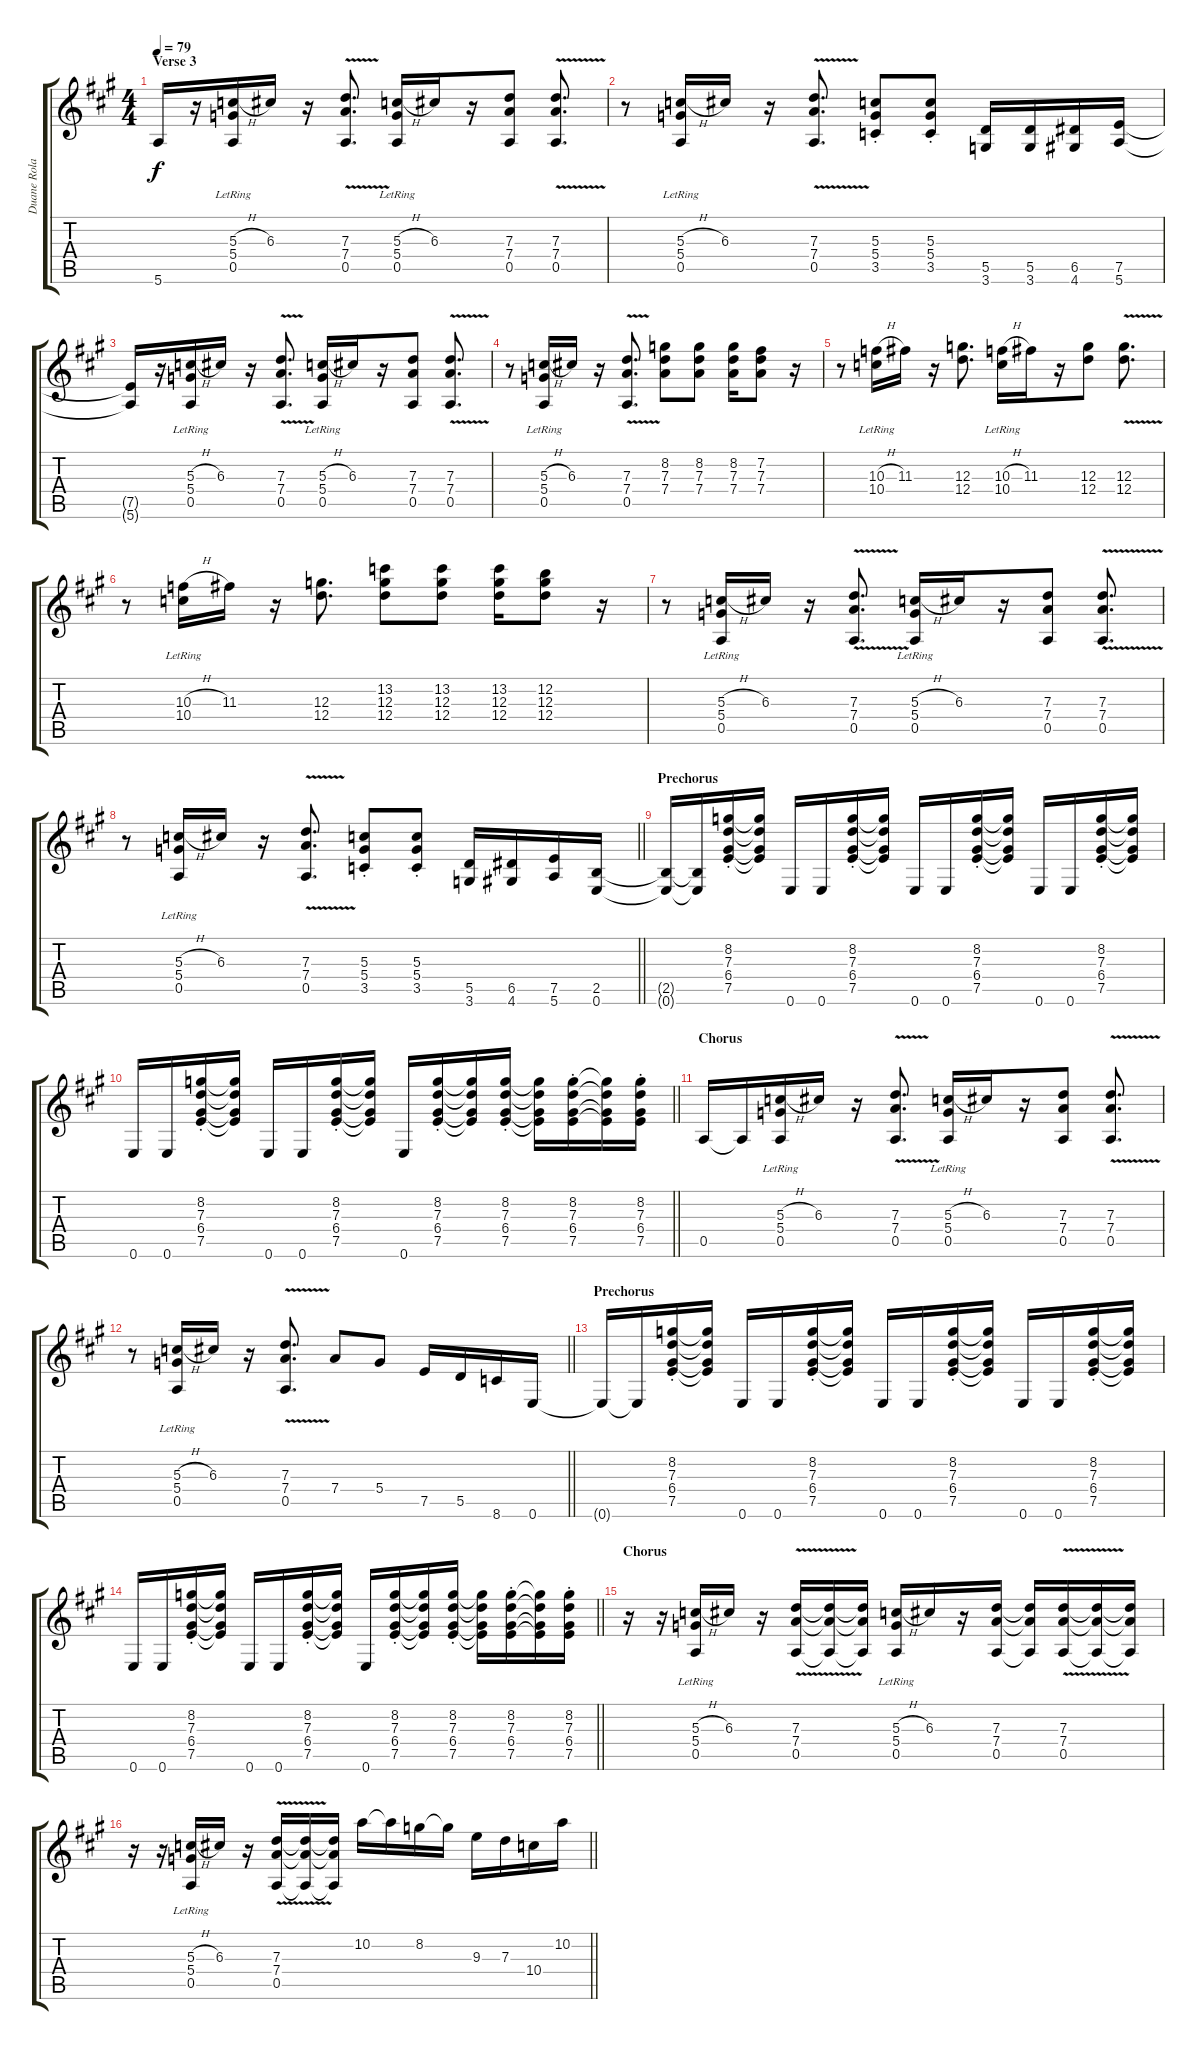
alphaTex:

\track ("Duane Roland Guitar" "Duane Rola") {instrument overdrivenguitar}
\staff {score tabs}
\tuning (E4 B3 G3 D3 A2 E2) {hide}
\ts (4 4)
\section ("" "Verse 3")
\tempo 79
\clef g2
\ks a
5.6{t}.16{dy f} r.16 (5.3{h} 5.4{lr} 0.5{lr}).16 6.3.16 r.16 (7.3 7.4 0.5{v}).8{d} (5.3{h} 5.4{lr} 0.5{lr}).16 6.3.16 r.16 (7.3 7.4 0.5).8 (7.3 7.4{v} 0.5).8{d} |
r.8 (5.3{h} 5.4{lr} 0.5{lr}).16 6.3.16 r.16 (7.3 7.4 0.5{v}).8{d} (5.3 5.4{st} 3.5).8 (5.3{st} 5.4 3.5).8 (5.5 3.6).16 (5.5 3.6).16 (6.5 4.6).16 (7.5 5.6).16 |
(7.5{t} 5.6{t}).16 r.16 (5.3{h} 5.4{lr} 0.5{lr}).16 6.3.16 r.16 (7.3 7.4 0.5{v}).8{d} (5.3{h} 5.4{lr} 0.5{lr}).16 6.3.16 r.16 (7.3 7.4 0.5).8 (7.3 7.4{v} 0.5).8{d} |
r.8 (5.3{h} 5.4{lr} 0.5{lr}).16 6.3.16 r.16 (7.3 7.4 0.5{v}).8{d} (8.2 7.3 7.4).8 (8.2 7.3 7.4).8 (8.2 7.3 7.4).16 (7.2 7.3 7.4).8 r.16 |
r.8 (10.3{h} 10.4{lr}).16 11.3.16 r.16 (12.3 12.4).8{d} (10.3{h} 10.4{lr}).16 11.3.16 r.16 (12.3 12.4).8 (12.3 12.4{v}).8{d} |
r.8 (10.3{h} 10.4{lr}).16 11.3.16 r.16 (12.3 12.4).8{d} (13.2 12.3 12.4).8 (13.2 12.3 12.4).8 (13.2 12.3 12.4).16 (12.2 12.3 12.4).8 r.16 |
r.8 (5.3{h} 5.4{lr} 0.5{lr}).16 6.3.16 r.16 (7.3 7.4 0.5{v}).8{d} (5.3{h} 5.4{lr} 0.5{lr}).16 6.3.16 r.16 (7.3 7.4 0.5).8 (7.3 7.4{v} 0.5).8{d} |
\barLineRight lightlight
r.8 (5.3{h} 5.4{lr} 0.5{lr}).16 6.3.16 r.16 (7.3 7.4 0.5{v}).8{d} (5.3 5.4{st} 3.5).8 (5.3{st} 5.4 3.5).8 (5.5 3.6).16 (6.5 4.6).16 (7.5 5.6).16 (2.5 0.6).16 |
\section ("" "Prechorus")
(2.5{t} 0.6{t}).16 (2.5{t} 0.6{t}).16 (8.2 7.3 6.4 7.5{st}).16 (8.2{t} 7.3{t} 6.4{t} 7.5{t}).16 0.6.16 0.6.16 (8.2 7.3 6.4 7.5{st}).16 (8.2{t} 7.3{t} 6.4{t} 7.5{t}).16 0.6.16 0.6.16 (8.2 7.3 6.4 7.5{st}).16 (8.2{t} 7.3{t} 6.4{t} 7.5{t}).16 0.6.16 0.6.16 (8.2 7.3 6.4 7.5{st}).16 (8.2{t} 7.3{t} 6.4{t} 7.5{t}).16 |
\barLineRight lightlight
0.6.16 0.6.16 (8.2 7.3 6.4 7.5{st}).16 (8.2{t} 7.3{t} 6.4{t} 7.5{t}).16 0.6.16 0.6.16 (8.2 7.3 6.4 7.5{st}).16 (8.2{t} 7.3{t} 6.4{t} 7.5{t}).16 0.6.16 (8.2 7.3 6.4 7.5{st}).16 (8.2{t} 7.3{t} 6.4{t} 7.5{t}).16 (8.2 7.3 6.4 7.5{st}).16 (8.2{t} 7.3{t} 6.4{t} 7.5{t}).16 (8.2 7.3 6.4 7.5{st}).16 (8.2{t} 7.3{t} 6.4{t} 7.5{t}).16 (8.2 7.3 6.4 7.5{st}).16 |
\section ("" "Chorus")
0.5.16 0.5{t}.16 (5.3{h} 5.4{lr} 0.5{lr}).16 6.3.16 r.16 (7.3 7.4 0.5{v}).8{d} (5.3{h} 5.4{lr} 0.5{lr}).16 6.3.16 r.16 (7.3 7.4 0.5).8 (7.3 7.4{v} 0.5).8{d} |
\barLineRight lightlight
r.8 (5.3{h} 5.4{lr} 0.5{lr}).16 6.3.16 r.16 (7.3 7.4 0.5{v}).8{d} 7.4.8 5.4.8 7.5.16 5.5.16 8.6.16 0.6.16 |
\section ("" "Prechorus")
0.6{t}.16 0.6{t}.16 (8.2 7.3 6.4 7.5{st}).16 (8.2{t} 7.3{t} 6.4{t} 7.5{t}).16 0.6.16 0.6.16 (8.2 7.3 6.4 7.5{st}).16 (8.2{t} 7.3{t} 6.4{t} 7.5{t}).16 0.6.16 0.6.16 (8.2 7.3 6.4 7.5{st}).16 (8.2{t} 7.3{t} 6.4{t} 7.5{t}).16 0.6.16 0.6.16 (8.2 7.3 6.4 7.5{st}).16 (8.2{t} 7.3{t} 6.4{t} 7.5{t}).16 |
\barLineRight lightlight
0.6.16 0.6.16 (8.2 7.3 6.4 7.5{st}).16 (8.2{t} 7.3{t} 6.4{t} 7.5{t}).16 0.6.16 0.6.16 (8.2 7.3 6.4 7.5{st}).16 (8.2{t} 7.3{t} 6.4{t} 7.5{t}).16 0.6.16 (8.2 7.3 6.4 7.5{st}).16 (8.2{t} 7.3{t} 6.4{t} 7.5{t}).16 (8.2 7.3 6.4 7.5{st}).16 (8.2{t} 7.3{t} 6.4{t} 7.5{t}).16 (8.2 7.3 6.4 7.5{st}).16 (8.2{t} 7.3{t} 6.4{t} 7.5{t}).16 (8.2 7.3 6.4 7.5{st}).16 |
\section ("" "Chorus")
r.16 r.16 (5.3{h} 5.4{lr} 0.5{lr}).16 6.3.16 r.16 (7.3 7.4 0.5{v}).16 (7.3{t} 7.4{t} 0.5{t}).16 (7.3{t} 7.4{t} 0.5{t}).16 (5.3{h} 5.4{lr} 0.5{lr}).16 6.3.16 r.16 (7.3 7.4 0.5).16 (7.3{t} 7.4{t} 0.5{t}).16 (7.3 7.4 0.5{v}).16 (7.3{t} 7.4{t} 0.5{t}).16 (7.3{t} 7.4{t} 0.5{t}).16 |
\barLineRight lightlight
r.16 r.16 (5.3{h} 5.4{lr} 0.5{lr}).16 6.3.16 r.16 (7.3 7.4 0.5{v}).16 (7.3{t} 7.4{t} 0.5{t}).16 (7.3{t} 7.4{t} 0.5{t}).16 10.2.16 10.2{t}.16 8.2.16 8.2{t}.16 9.3.16 7.3.16 10.4.16 10.2.16
